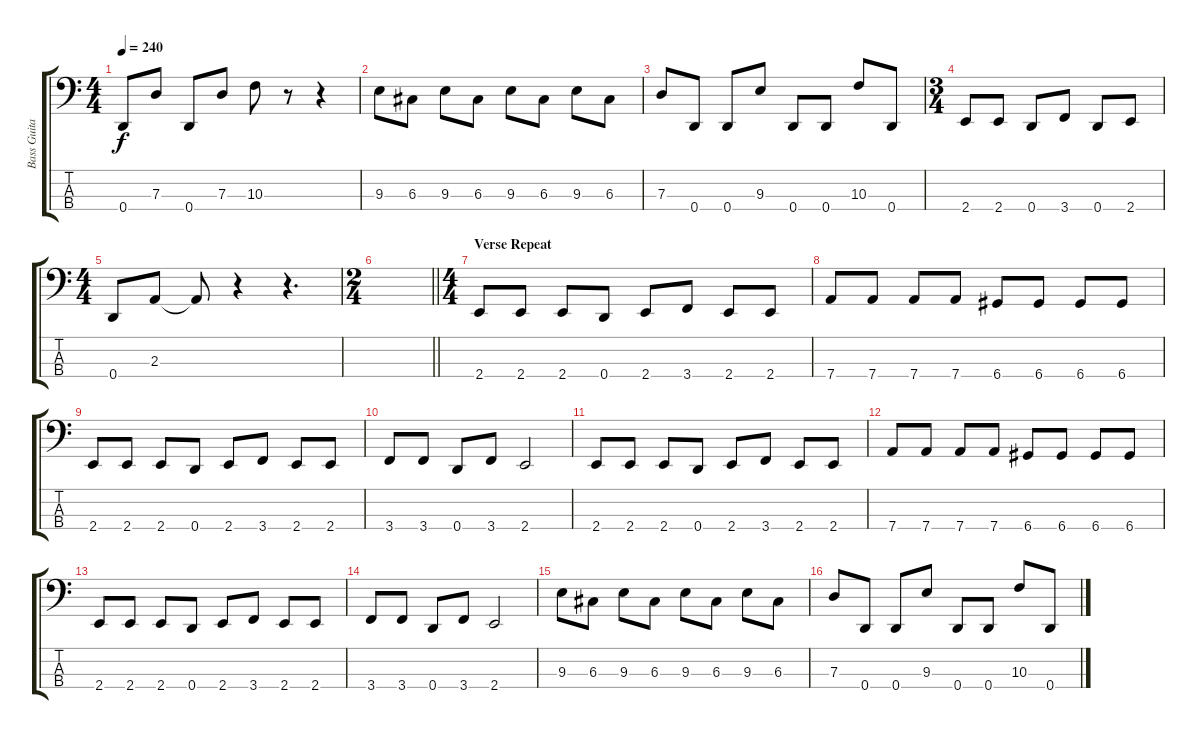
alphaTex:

\track ("Bass Guitar" "Bass Guita") {instrument electricbasspick}
\staff {score tabs}
\tuning (F2 C2 G1 D1) {hide}
\ts (4 4)
\tempo 240
\clef f4
\ks c
0.4.8{dy f} 7.3.8 0.4.8 7.3.8 10.3.8 r.8 r.4 |
9.3.8 6.3.8 9.3.8 6.3.8 9.3.8 6.3.8 9.3.8 6.3.8 |
7.3.8 0.4.8 0.4.8 9.3.8 0.4.8 0.4.8 10.3.8 0.4.8 |
\ts (3 4)
2.4.8 2.4.8 0.4.8 3.4.8 0.4.8 2.4.8 |
\ts (4 4)
0.4.8 2.3.8 2.3{t}.8 r.4 r.4{d} |
\ts (2 4)
\barLineRight lightlight
|
\ts (4 4)
\section ("" "Verse Repeat")
2.4.8 2.4.8 2.4.8 0.4.8 2.4.8 3.4.8 2.4.8 2.4.8 |
7.4.8 7.4.8 7.4.8 7.4.8 6.4.8 6.4.8 6.4.8 6.4.8 |
2.4.8 2.4.8 2.4.8 0.4.8 2.4.8 3.4.8 2.4.8 2.4.8 |
3.4.8 3.4.8 0.4.8 3.4.8 2.4.2 |
2.4.8 2.4.8 2.4.8 0.4.8 2.4.8 3.4.8 2.4.8 2.4.8 |
7.4.8 7.4.8 7.4.8 7.4.8 6.4.8 6.4.8 6.4.8 6.4.8 |
2.4.8 2.4.8 2.4.8 0.4.8 2.4.8 3.4.8 2.4.8 2.4.8 |
3.4.8 3.4.8 0.4.8 3.4.8 2.4.2 |
9.3.8 6.3.8 9.3.8 6.3.8 9.3.8 6.3.8 9.3.8 6.3.8 |
7.3.8 0.4.8 0.4.8 9.3.8 0.4.8 0.4.8 10.3.8 0.4.8
